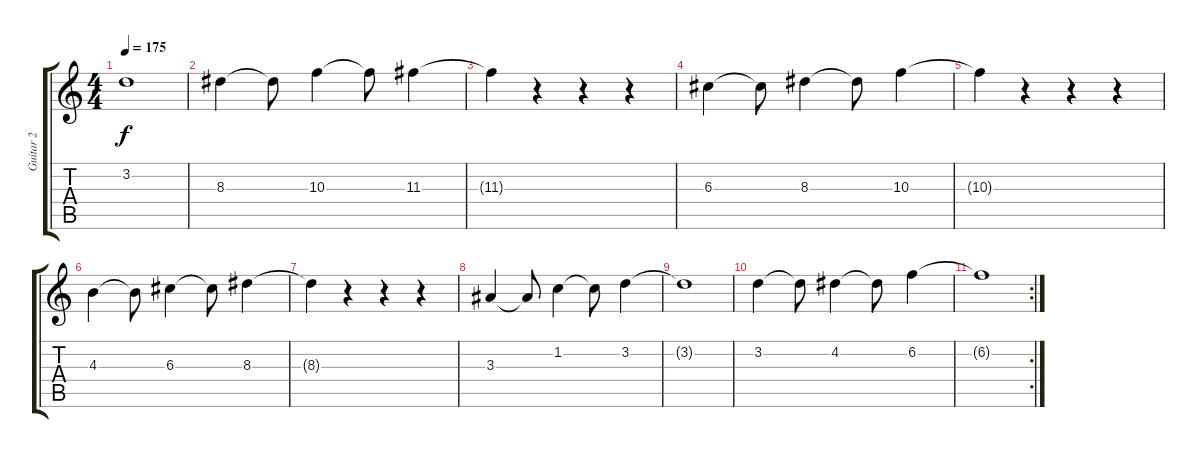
\track ("Guitar 2" "Guitar 2") {instrument overdrivenguitar}
\staff {score tabs}
\tuning (E4 B3 G3 D3 A2 E2) {hide}
\ts (4 4)
\tempo 175
\clef g2
\ks c
3.2{t}.1{dy f} |
8.3.4 8.3{t}.8 10.3.4 10.3{t}.8 11.3.4 |
11.3{t}.4 r.4 r.4 r.4 |
6.3.4 6.3{t}.8 8.3.4 8.3{t}.8 10.3.4 |
10.3{t}.4 r.4 r.4 r.4 |
4.3.4 4.3{t}.8 6.3.4 6.3{t}.8 8.3.4 |
8.3{t}.4 r.4 r.4 r.4 |
3.3.4 3.3{t}.8 1.2.4 1.2{t}.8 3.2.4 |
3.2{t}.1 |
3.2.4 3.2{t}.8 4.2.4 4.2{t}.8 6.2.4 |
\rc 2
6.2{t}.1
